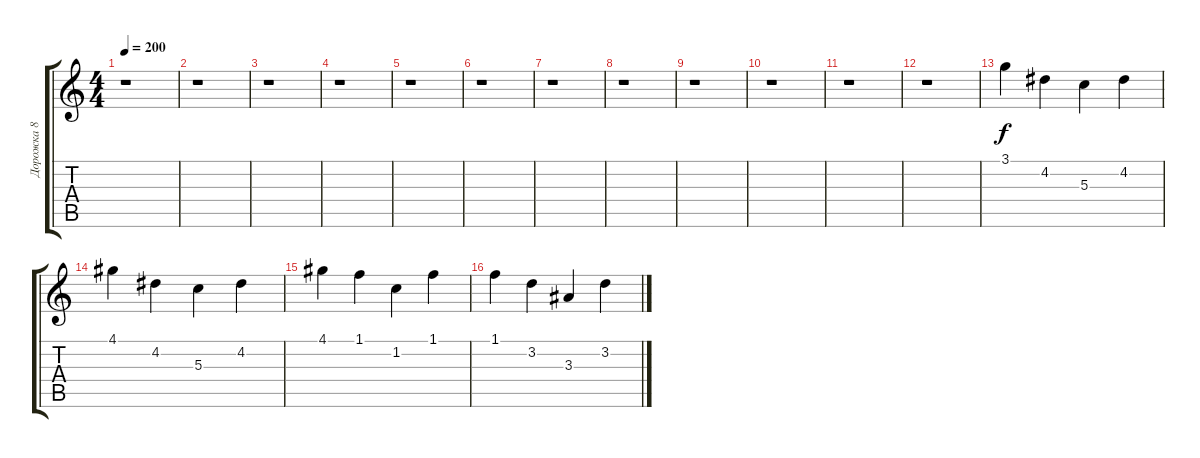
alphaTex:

\track ("Дорожка 8" "Дорожка 8") {instrument slapbass1}
\staff {score tabs}
\tuning (E4 B3 G3 D3 A2 E2) {hide}
\ts (4 4)
\tempo 200
\clef g2
\ks c
r.1{dy f} |
r.1 |
r.1 |
r.1 |
r.1 |
r.1 |
r.1 |
r.1 |
r.1 |
r.1 |
r.1 |
r.1 |
3.1.4 4.2.4 5.3.4 4.2.4 |
4.1.4 4.2.4 5.3.4 4.2.4 |
4.1.4 1.1.4 1.2.4 1.1.4 |
1.1.4 3.2.4 3.3.4 3.2.4
